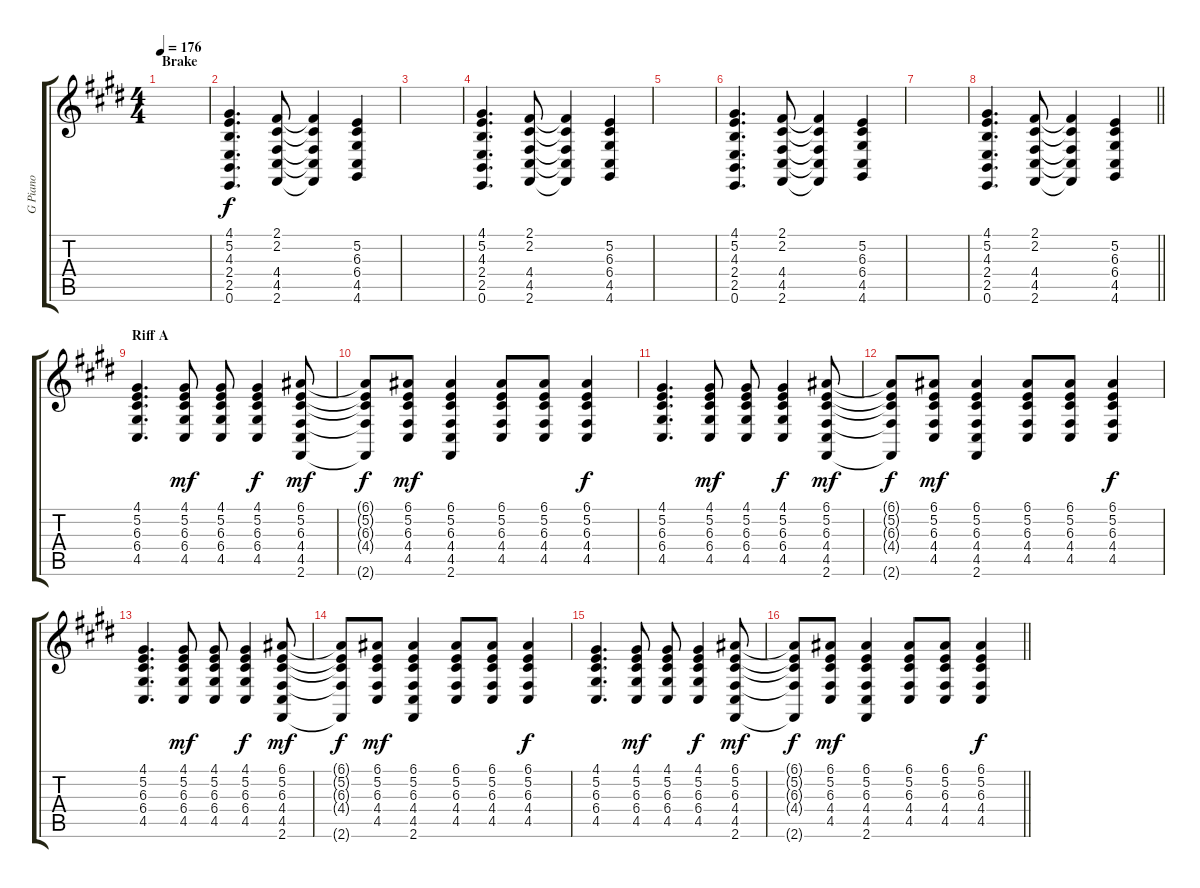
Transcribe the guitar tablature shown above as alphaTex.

\track ("G Piano" "G Piano") {instrument brightacousticpiano}
\staff {score tabs}
\tuning (E4 B3 G3 D3 A2 E2) {hide}
\ts (4 4)
\section ("" "Brake")
\tempo 176
\clef g2
\ks e
|
(4.1 5.2 4.3 2.4 2.5 0.6).4{d} (2.1 2.2 4.4 4.5 2.6).8 (2.1{t} 2.2{t} 4.4{t} 4.5{t} 2.6{t}).4 (5.2 6.3 6.4 4.5 4.6).4 |
|
(4.1 5.2 4.3 2.4 2.5 0.6).4{d} (2.1 2.2 4.4 4.5 2.6).8 (2.1{t} 2.2{t} 4.4{t} 4.5{t} 2.6{t}).4 (5.2 6.3 6.4 4.5 4.6).4 |
|
(4.1 5.2 4.3 2.4 2.5 0.6).4{d} (2.1 2.2 4.4 4.5 2.6).8 (2.1{t} 2.2{t} 4.4{t} 4.5{t} 2.6{t}).4 (5.2 6.3 6.4 4.5 4.6).4 |
|
\barLineRight lightlight
(4.1 5.2 4.3 2.4 2.5 0.6).4{d} (2.1 2.2 4.4 4.5 2.6).8 (2.1{t} 2.2{t} 4.4{t} 4.5{t} 2.6{t}).4 (5.2 6.3 6.4 4.5 4.6).4 |
\section ("" "Riff A")
(4.1 5.2 6.3 6.4 4.5).4{d} (4.1 5.2 6.3 6.4 4.5).8{dy mf} (4.1 5.2 6.3 6.4 4.5).8 (4.1 5.2 6.3 6.4 4.5).4{dy f} (6.1 5.2 6.3 4.4 4.5 2.6).8{dy mf} |
(6.1{t} 5.2{t} 6.3{t} 4.4{t} 2.6{t}).8{dy f} (6.1 5.2 6.3 4.4 4.5).8{dy mf} (6.1 5.2 6.3 4.4 4.5 2.6).4 (6.1 5.2 6.3 4.4 4.5).8 (6.1 5.2 6.3 4.4 4.5).8 (6.1 5.2 6.3 4.4 4.5).4{dy f} |
(4.1 5.2 6.3 6.4 4.5).4{d} (4.1 5.2 6.3 6.4 4.5).8{dy mf} (4.1 5.2 6.3 6.4 4.5).8 (4.1 5.2 6.3 6.4 4.5).4{dy f} (6.1 5.2 6.3 4.4 4.5 2.6).8{dy mf} |
(6.1{t} 5.2{t} 6.3{t} 4.4{t} 2.6{t}).8{dy f} (6.1 5.2 6.3 4.4 4.5).8{dy mf} (6.1 5.2 6.3 4.4 4.5 2.6).4 (6.1 5.2 6.3 4.4 4.5).8 (6.1 5.2 6.3 4.4 4.5).8 (6.1 5.2 6.3 4.4 4.5).4{dy f} |
(4.1 5.2 6.3 6.4 4.5).4{d} (4.1 5.2 6.3 6.4 4.5).8{dy mf} (4.1 5.2 6.3 6.4 4.5).8 (4.1 5.2 6.3 6.4 4.5).4{dy f} (6.1 5.2 6.3 4.4 4.5 2.6).8{dy mf} |
(6.1{t} 5.2{t} 6.3{t} 4.4{t} 2.6{t}).8{dy f} (6.1 5.2 6.3 4.4 4.5).8{dy mf} (6.1 5.2 6.3 4.4 4.5 2.6).4 (6.1 5.2 6.3 4.4 4.5).8 (6.1 5.2 6.3 4.4 4.5).8 (6.1 5.2 6.3 4.4 4.5).4{dy f} |
(4.1 5.2 6.3 6.4 4.5).4{d} (4.1 5.2 6.3 6.4 4.5).8{dy mf} (4.1 5.2 6.3 6.4 4.5).8 (4.1 5.2 6.3 6.4 4.5).4{dy f} (6.1 5.2 6.3 4.4 4.5 2.6).8{dy mf} |
\barLineRight lightlight
(6.1{t} 5.2{t} 6.3{t} 4.4{t} 2.6{t}).8{dy f} (6.1 5.2 6.3 4.4 4.5).8{dy mf} (6.1 5.2 6.3 4.4 4.5 2.6).4 (6.1 5.2 6.3 4.4 4.5).8 (6.1 5.2 6.3 4.4 4.5).8 (6.1 5.2 6.3 4.4 4.5).4{dy f}
